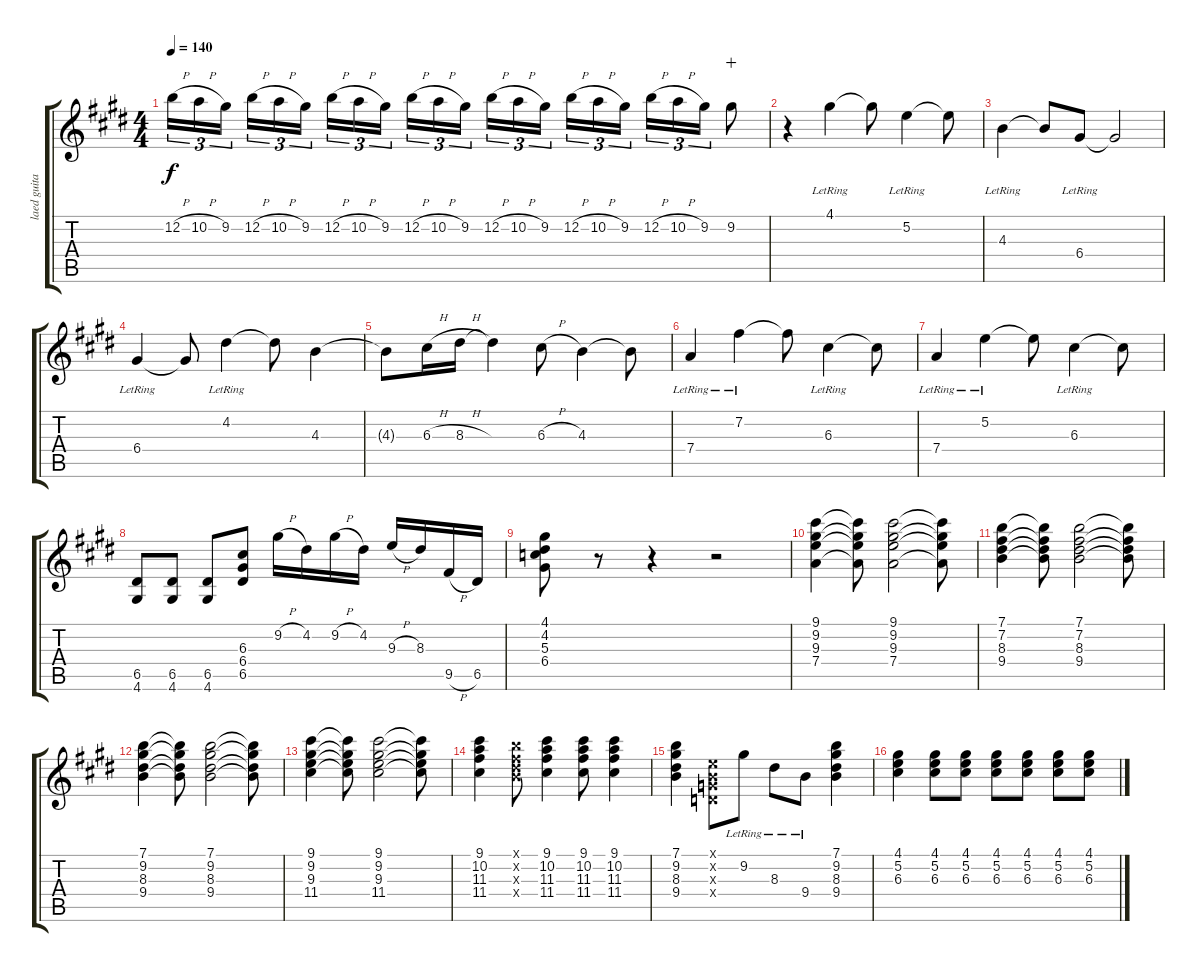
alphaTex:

\track ("laed guitar" "laed guita") {instrument distortionguitar}
\staff {score tabs}
\tuning (E4 B3 G3 D3 A2 E2) {hide}
\ts (4 4)
\tempo 140
\clef g2
\ks e
12.2{h}.16{tu (3 2) dy f} 10.2{h}.16{tu (3 2)} 9.2.16{tu (3 2) beam splitsecondary} 12.2{h}.16{tu (3 2)} 10.2{h}.16{tu (3 2)} 9.2.16{tu (3 2)} 12.2{h}.16{tu (3 2)} 10.2{h}.16{tu (3 2)} 9.2.16{tu (3 2) beam splitsecondary} 12.2{h}.16{tu (3 2)} 10.2{h}.16{tu (3 2)} 9.2.16{tu (3 2)} 12.2{h}.16{tu (3 2)} 10.2{h}.16{tu (3 2)} 9.2.16{tu (3 2) beam splitsecondary} 12.2{h}.16{tu (3 2)} 10.2{h}.16{tu (3 2)} 9.2.16{tu (3 2)} 12.2{h}.16{tu (3 2)} 10.2{h}.16{tu (3 2)} 9.2.16{tu (3 2)} 9.2.8{wahc} |
r.4 4.1{lr}.4 4.1{t}.8 5.2{lr}.4 5.2{t}.8 |
4.3{lr}.4 4.3{t}.8 6.4{lr}.8 6.4{t}.2 |
6.4{lr}.4 6.4{t}.8 4.2{lr}.4 4.2{t}.8 4.3.4 |
4.3{t}.8 6.3{h}.16 8.3{h}.16 8.3{t}.4 6.3{h}.8 4.3.4 4.3{t}.8 |
7.4{lr}.4 7.2{lr}.4 7.2{t}.8 6.3{lr}.4 6.3{t}.8 |
7.4{lr}.4 5.2{lr}.4 5.2{t}.8 6.3{lr}.4 6.3{t}.8 |
(6.5 4.6).8 (6.5 4.6).8 (6.5 4.6).8 (6.3 6.4 6.5).8 9.2{h}.16 4.2.16 9.2{h}.16 4.2.16 9.3{h}.16 8.3.16 9.5{h}.16 6.5.16 |
(4.1 4.2 5.3 6.4).8 r.8 r.4 r.2 |
(9.1 9.2 9.3 7.4).4 (9.1{t} 9.2{t} 9.3{t} 7.4{t}).8 (9.1 9.2 9.3 7.4).2 (9.1{t} 9.2{t} 9.3{t} 7.4{t}).8 |
(7.1 7.2 8.3 9.4).4 (7.1{t} 7.2{t} 8.3{t} 9.4{t}).8 (7.1 7.2 8.3 9.4).2 (7.1{t} 7.2{t} 8.3{t} 9.4{t}).8 |
(7.1 9.2 8.3 9.4).4 (7.1{t} 9.2{t} 8.3{t} 9.4{t}).8 (7.1 9.2 8.3 9.4).2 (7.1{t} 9.2{t} 8.3{t} 9.4{t}).8 |
(9.1 9.2 9.3 11.4).4 (9.1{t} 9.2{t} 9.3{t} 11.4{t}).8 (9.1 9.2 9.3 11.4).2 (9.1{t} 9.2{t} 9.3{t} 11.4{t}).8 |
(9.1 10.2 11.3 11.4).4 (7.1{x} 7.2{x} 8.3{x} 9.4{x}).8 (9.1 10.2 11.3 11.4).4 (9.1 10.2 11.3 11.4).8 (9.1 10.2 11.3 11.4).4 |
(7.1 9.2 8.3 9.4).4 (0.1{x} 0.2{x} 0.3{x} 0.4{x}).8 9.2{lr}.8 8.3{lr}.8 9.4{lr}.8 (7.1 9.2 8.3 9.4).4 |
(4.1 5.2 6.3).4 (4.1 5.2 6.3).8 (4.1 5.2 6.3).8 (4.1 5.2 6.3).8 (4.1 5.2 6.3).8 (4.1 5.2 6.3).8 (4.1 5.2 6.3).8
